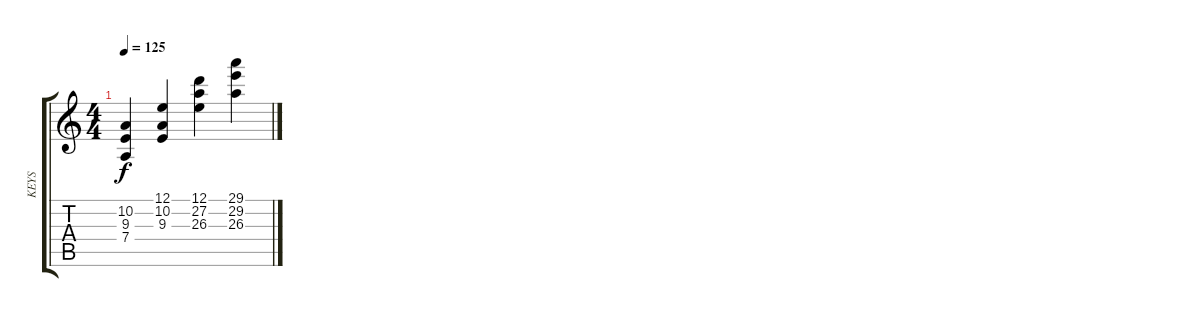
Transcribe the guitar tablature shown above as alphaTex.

\track ("KEYS" "KEYS") {instrument synthbrass1}
\staff {score tabs}
\tuning (E4 B3 G3 D3 A2 E2) {hide}
\ts (4 4)
\tempo 125
\clef g2
\ks c
(10.2 9.3 7.4).4{dy f} (12.1 10.2 9.3).4 (12.1 27.2 26.3).4 (29.1 29.2 26.3).4
